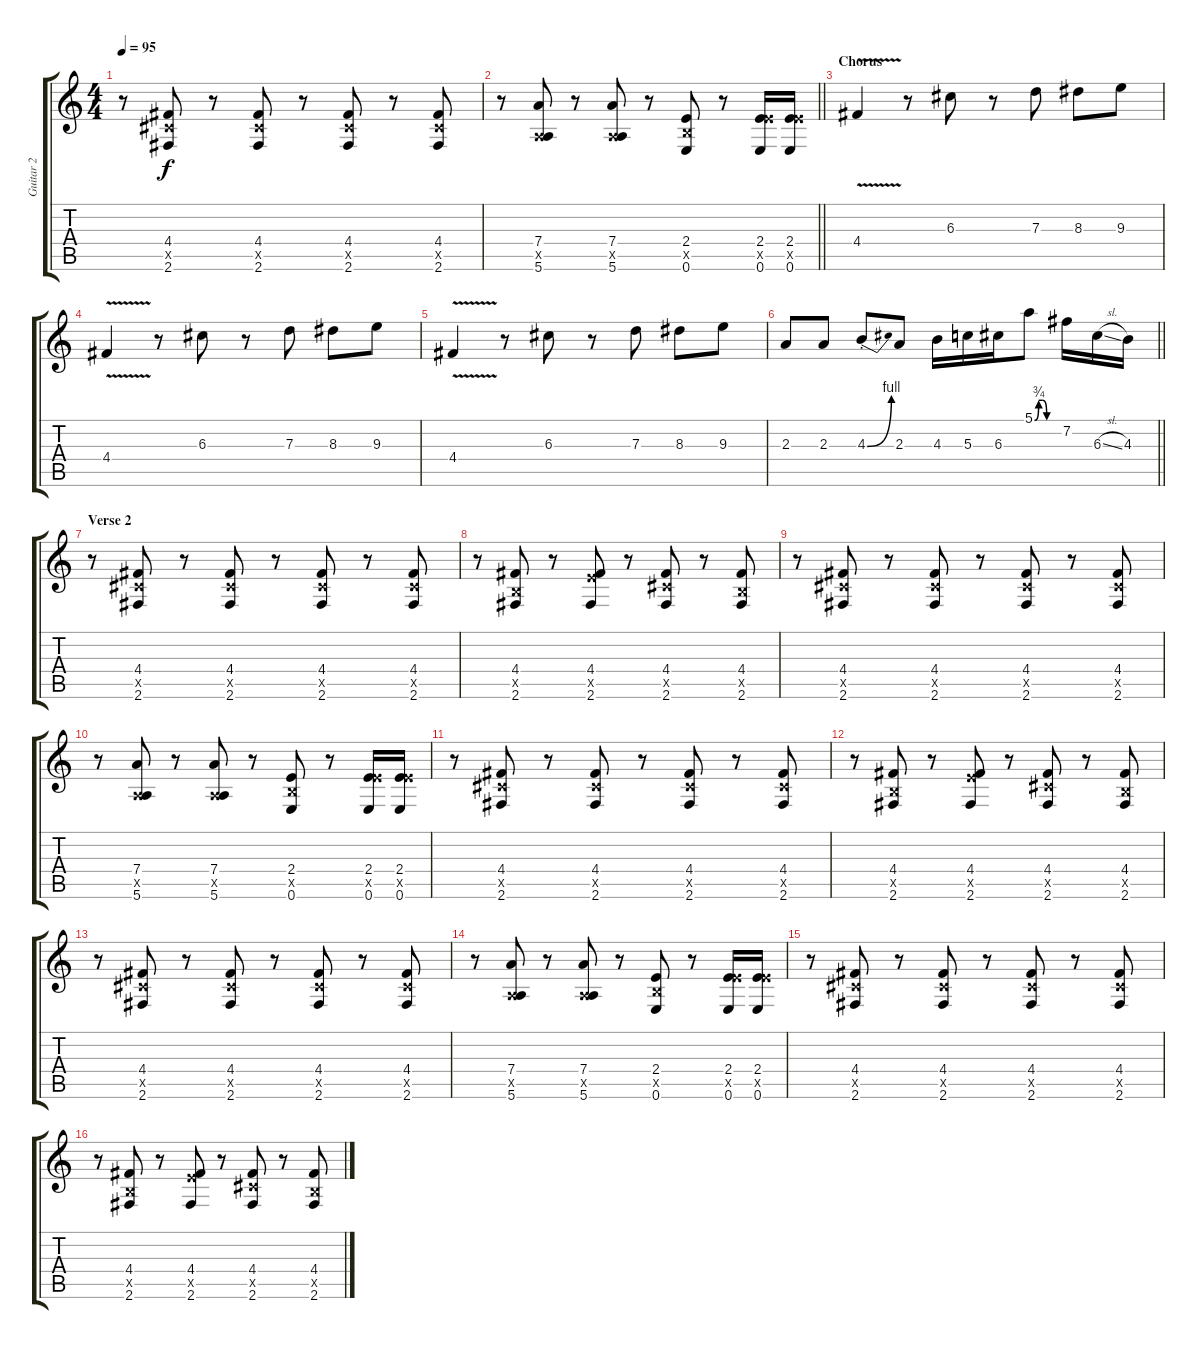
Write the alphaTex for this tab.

\track ("Guitar 2" "Guitar 2") {instrument overdrivenguitar bank 255}
\staff {score tabs}
\tuning (E4 B3 G3 D3 A2 E2) {hide}
\ts (4 4)
\tempo 95
\clef g2
\ks c
r.8{dy f} (4.4 4.5{x} 2.6).8 r.8 (4.4 4.5{x} 2.6).8 r.8 (4.4 4.5{x} 2.6).8 r.8 (4.4 4.5{x} 2.6).8 |
\barLineRight lightlight
r.8 (7.4 0.5{x} 5.6).8 r.8 (7.4 0.5{x} 5.6).8 r.8 (2.4 2.5{x} 0.6).8 r.8 (2.4 7.5{x} 0.6).16 (2.4 7.5{x} 0.6).16 |
\section ("" "Chorus")
4.4{v}.4 r.8 6.3.8 r.8 7.3.8 8.3.8 9.3.8 |
4.4{v}.4 r.8 6.3.8 r.8 7.3.8 8.3.8 9.3.8 |
4.4{v}.4 r.8 6.3.8 r.8 7.3.8 8.3.8 9.3.8 |
\barLineRight lightlight
2.3.8 2.3.8 4.3{be (bend 0 0 60 4) st}.8 2.3.8 4.3.16 5.3.16 6.3.16 5.1{be (custom 0 0 10 3 20 3 30 0 60 0)}.8 7.2.16 6.3{sl}.16 4.3.16 |
\section ("" "Verse 2")
r.8 (4.4 4.5{x} 2.6).8 r.8 (4.4 4.5{x} 2.6).8 r.8 (4.4 4.5{x} 2.6).8 r.8 (4.4 4.5{x} 2.6).8 |
r.8 (4.4 2.5{x} 2.6).8 r.8 (4.4 7.5{x} 2.6).8 r.8 (4.4 4.5{x} 2.6).8 r.8 (4.4 2.5{x} 2.6).8 |
r.8 (4.4 4.5{x} 2.6).8 r.8 (4.4 4.5{x} 2.6).8 r.8 (4.4 4.5{x} 2.6).8 r.8 (4.4 4.5{x} 2.6).8 |
r.8 (7.4 0.5{x} 5.6).8 r.8 (7.4 0.5{x} 5.6).8 r.8 (2.4 2.5{x} 0.6).8 r.8 (2.4 7.5{x} 0.6).16 (2.4 7.5{x} 0.6).16 |
r.8 (4.4 4.5{x} 2.6).8 r.8 (4.4 4.5{x} 2.6).8 r.8 (4.4 4.5{x} 2.6).8 r.8 (4.4 4.5{x} 2.6).8 |
r.8 (4.4 2.5{x} 2.6).8 r.8 (4.4 7.5{x} 2.6).8 r.8 (4.4 4.5{x} 2.6).8 r.8 (4.4 2.5{x} 2.6).8 |
r.8 (4.4 4.5{x} 2.6).8 r.8 (4.4 4.5{x} 2.6).8 r.8 (4.4 4.5{x} 2.6).8 r.8 (4.4 4.5{x} 2.6).8 |
r.8 (7.4 0.5{x} 5.6).8 r.8 (7.4 0.5{x} 5.6).8 r.8 (2.4 2.5{x} 0.6).8 r.8 (2.4 7.5{x} 0.6).16 (2.4 7.5{x} 0.6).16 |
r.8 (4.4 4.5{x} 2.6).8 r.8 (4.4 4.5{x} 2.6).8 r.8 (4.4 4.5{x} 2.6).8 r.8 (4.4 4.5{x} 2.6).8 |
r.8 (4.4 2.5{x} 2.6).8 r.8 (4.4 7.5{x} 2.6).8 r.8 (4.4 4.5{x} 2.6).8 r.8 (4.4 2.5{x} 2.6).8
